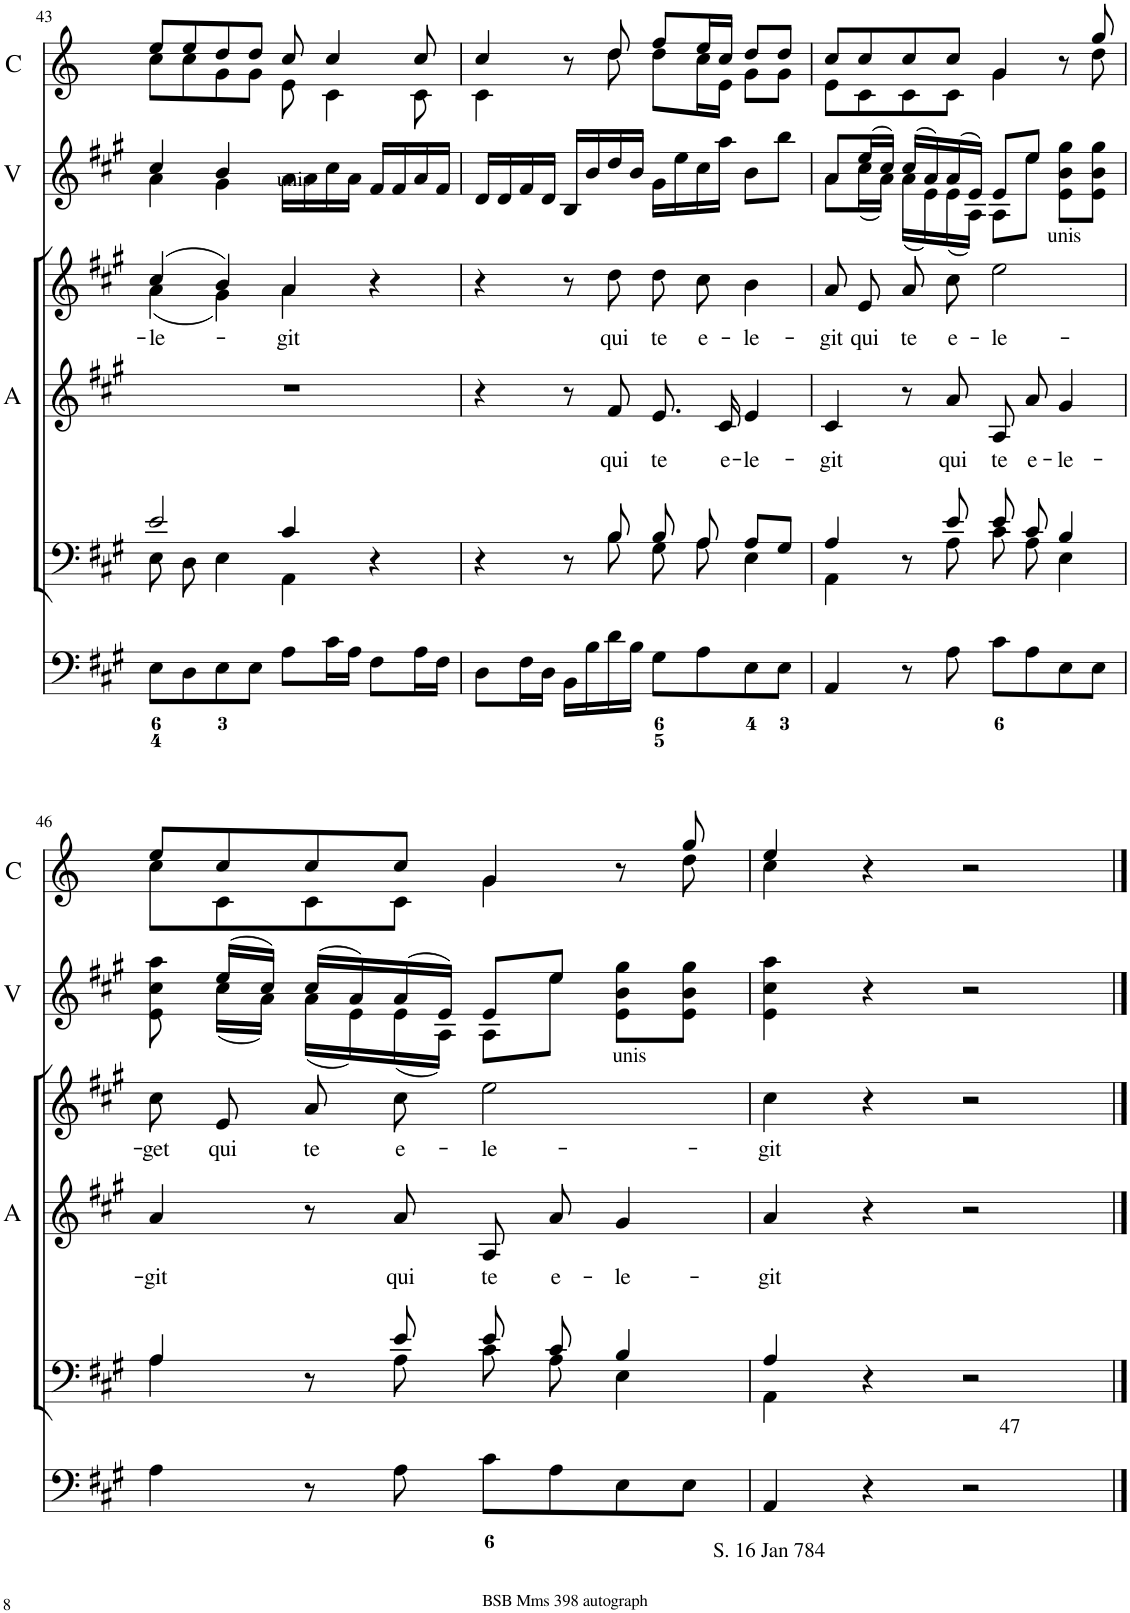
**kern	**kern	**kern	**kern	**kern	**text	**kern	**text	**kern	**kern
*part8	*part7	*part6	*part5	*part4	*part4	*part3	*part3	*part2	*part1
*staff8	*staff7	*staff6	*staff5	*staff4	*staff4	*staff3	*staff3	*staff2	*staff1
*I"Violin	*I"Violin	*I"Organ	*I"Voice	*I"Alto	*	*I"Voice	*	*I"2 Violini	*I"2 Corni in A
*I'Vln	*I'Vln	*	*	*I'A	*	*	*	*I'V	*I'C
!!LO:PB:g=z
*clefG2	*clefG2	*clefF4	*clefF4	*clefG2	*	*clefG2	*	*clefG2	*clefG2
*	*	*	*	*	*	*	*	*	*Trd2c3
*k[f#c#g#]	*k[f#c#g#]	*k[f#c#g#]	*k[f#c#g#]	*k[f#c#g#]	*	*k[f#c#g#]	*	*k[f#c#g#]	*k[]
*M4/4	*M4/4	*M4/4	*M4/4	*M4/4	*	*M4/4	*	*M4/4	*M4/4
*met(c)	*met(c)	*met(c)	*met(c)	*met(c)	*	*met(c)	*	*met(c)	*met(c)
=43	=43	=43	=43	=43	=43	=43	=43	=43	=43
*	*	*	*^	*	*	*^	*	*	*
!	!	!	!	!	!	!	!	!	!LO:LY:b	!	!
*	*	*	*	*	*	*	*	*	*	*^	*^
4a	4cc#	8E\L	2e/	8E\	1r	.	(4cc#/	(4a\	-le-	4cc#/	4a\	8ee/L	8cc\L
.	.	8D\	.	8D\	.	.	.	.	.	.	.	8ee/	8cc\
4g#	4b	8E\	.	4E\	.	.	4b/)	4g#\)	.	4b/	4g#\	8dd/	8g\
.	.	8E\J	.	.	.	.	.	.	.	.	.	8dd/J	8g\J
!	!	!	!	!	!	!	!	!	!	!LO:TX:a:t=unis	!	!	!
!	!LO:TX:a:t=unis	!	!	!	!	!	!	!	!	!	!	!	!
!LO:TX:a:t=unis	!	!	!	!	!	!	!	!	!	!	!	!	!
!	!	!	!	!	!	!	!	!	!LO:LY:b	!	!	!	!
16a/LL	16a/LL	8A\L	4c#/	4AA\	.	.	4a/	4a\	-git	16a\LL	2ryy	8cc/	8e\
16a/J	16a/J	.	.	.	.	.	.	.	.	16a\	.	.	.
16cc#/L	16cc#/L	16c#\L	.	.	.	.	.	.	.	16cc#\	.	4cc/	4c\
16a/JJ	16a/JJ	16A\JJ	.	.	.	.	.	.	.	16a\JJ	.	.	.
16f#/LL	16f#/LL	8F#\L	4r	4ryy	.	.	4r	4ryy	.	16f#/LL	.	.	.
16f#/J	16f#/J	.	.	.	.	.	.	.	.	16f#/	.	.	.
16a/L	16a/L	16A\L	.	.	.	.	.	.	.	16a/	.	8cc/	8c\
16f#/JJ	16f#/JJ	16F#\JJ	.	.	.	.	.	.	.	16f#/JJ	.	.	.
*	*	*	*	*	*	*	*v	*v	*	*	*	*	*
*	*	*	*	*	*	*	*	*	*v	*v	*	*
=44	=44	=44	=44	=44	=44	=44	=44	=44	=44	=44	=44
16d/LL	16d/LL	8D\L	4r	4.ryy	4r	.	4r	.	16d/LL	4cc/	4c\
16d/J	16d/J	.	.	.	.	.	.	.	16d/	.	.
16f#/L	16f#/L	16F#\L	.	.	.	.	.	.	16f#/	.	.
16d/JJ	16d/JJ	16D\JJ	.	.	.	.	.	.	16d/JJ	.	.
16B/LL	16B/LL	16BB\LL	8r	.	8r	.	8r	.	16B/LL	8r	8ryy
16b/J	16b/J	16B\	.	.	.	.	.	.	16b/	.	.
!	!	!	!	!	!	!LO:LY:b	!	!LO:LY:b	!	!	!
16dd/L	16dd/L	16d\	8B/	8B\	8f#/	qui	8dd\	qui	16dd/	8dd/	8dd\
16b/JJ	16b/JJ	16B\JJ	.	.	.	.	.	.	16b/JJ	.	.
!	!	!	!	!	!	!LO:LY:b	!	!LO:LY:b	!	!	!
16g#\LL	16g#\LL	8G#\L	8B/	8G#\	8.e/L	te	8dd\L	te	16g#\LL	8ff/L	8dd\L
16ee\J	16ee\J	.	.	.	.	.	.	.	16ee\	.	.
!	!	!	!	!	!	!	!	!LO:LY:b	!	!	!
16cc#\L	16cc#\L	8A\	8A/	8A\	.	.	8cc#\J	e-	16cc#\	16ee/L	16cc\L
!	!	!	!	!	!	!LO:LY:b	!	!	!	!	!
16aa\JJ	16aa\JJ	.	.	.	16c#/Jk	e-	.	.	16aa\JJ	16cc/JJ	16e\JJ
!	!	!	!	!	!	!LO:LY:b	!	!LO:LY:b	!	!	!
8b\L	8b\L	8E\	8A/L	4E\	4e/	-le-	4b\	-le-	8b\L	8dd/L	8g\L
8bb\J	8bb\J	8E\J	8G#/J	.	.	.	.	.	8bb\J	8dd/J	8g\J
=45	=45	=45	=45	=45	=45	=45	=45	=45	=45	=45	=45
!	!	!	!	!	!	!LO:LY:b	!	!LO:LY:b	!	!	!
*	*	*	*	*	*	*	*	*	*^	*	*
8a/L	8a\L	4AA/	4A/	4AA\	4c#/	-git	8a/L	-git	8a/L	8a\L	8cc/L	8e\L
!	!	!	!	!	!	!	!	!LO:LY:b	!	!	!	!
(16cc#/L	(16ee\L	.	.	.	.	.	8e/J	qui	(16ee/L	(16cc#\L	8cc/	8c\
16a/JJ)	16cc#\JJ)	.	.	.	.	.	.	.	16cc#/JJ)	16a\JJ)	.	.
!	!	!	!	!	!	!	!	!LO:LY:b	!	!	!	!
(16a/LL	(16cc#/LL	8r	8r	8ryy	8r	.	8a\L	te	(16cc#/LL	(16a\LL	8cc/	8c\
16e/J)	16a/J)	.	.	.	.	.	.	.	16a/)	16e\)	.	.
!	!	!	!	!	!	!LO:LY:b	!	!LO:LY:b	!	!	!	!
(16e/L	(16a/L	8A\	8e/	8A\	8a/	qui	8cc#\J	e-	(16a/	(16e\	8cc/J	8c\J
16A/JJ)	16e/JJ)	.	.	.	.	.	.	.	16e/JJ)	16A\JJ)	.	.
!	!	!	!	!	!	!LO:LY:b	!	!LO:LY:b	!	!	!	!
8A/L	8e/L	8c#\L	8e/	8c#\	8A/L	te	2ee\	-le-	8e/L	8A\L	4g/	4g\
!	!	!	!	!	!	!LO:LY:b	!	!	!	!	!	!
8ee/J	8ee/J	8A\	8c#/	8A\	8a/J	e-	.	.	8ee/J	8ee\J	.	.
!	!	!	!	!	!	!	!	!	!LO:TX:b:t=unis	!	!	!
!	!	!	!	!	!	!LO:LY:b	!	!	!	!	!	!
8e\ 8b\ 8gg#\L	8e\ 8b\ 8gg#\L	8E\	4B/	4E\	4g#/	-le-	.	.	8e\ 8b\ 8gg#\L	4ryy	8r	8ryy
8e\ 8b\ 8gg#\J	8e\ 8b\ 8gg#\J	8E\J	.	.	.	.	.	.	8e\ 8b\ 8gg#\J	.	8gg/	8dd\
!!LO:LB:g=z	!!
=46	=46	=46	=46	=46	=46	=46	=46	=46	=46	=46	=46	=46
!	!	!	!	!	!	!LO:LY:b	!	!LO:LY:b	!	!	!	!
8e/ 8cc#/ 8aa/L	8e/ 8cc#/ 8aa/L	4A\	4A/	4A\	4a/	-git	8cc#/L	-get	8e\ 8cc#\ 8aa\	8ryy	8ee/L	8cc\L
!	!	!	!	!	!	!	!	!LO:LY:b	!	!	!	!
(16cc#/L	(16ee/L	.	.	.	.	.	8e/J	qui	(16ee/LL	(16cc#\LL	8cc/	8c\
16a/JJ)	16cc#/JJ)	.	.	.	.	.	.	.	16cc#/JJ)	16a\JJ)	.	.
!	!	!	!	!	!	!	!	!LO:LY:b	!	!	!	!
(16a/LL	(16cc#/LL	8r	8r	8ryy	8r	.	8a\L	te	(16cc#/LL	(16a\LL	8cc/	8c\
16e/J)	16a/J)	.	.	.	.	.	.	.	16a/)	16e\)	.	.
!	!	!	!	!	!	!LO:LY:b	!	!LO:LY:b	!	!	!	!
(16e/L	(16a/L	8A\	8e/	8A\	8a/	qui	8cc#\J	e-	(16a/	(16e\	8cc/J	8c\J
16A/JJ)	16e/JJ)	.	.	.	.	.	.	.	16e/JJ)	16A\JJ)	.	.
!	!	!	!	!	!	!LO:LY:b	!	!LO:LY:b	!	!	!	!
8A/L	8e/L	8c#\L	8e/	8c#\	8A/L	te	2ee\	-le-	8e/L	8A\L	4g/	4g\
!	!	!	!	!	!	!LO:LY:b	!	!	!	!	!	!
8ee/J	8ee/J	8A\	8c#/	8A\	8a/J	e-	.	.	8ee/J	8ee\J	.	.
!	!	!	!	!	!	!	!	!	!LO:TX:b:t=unis	!	!	!
!	!	!	!	!	!	!LO:LY:b	!	!	!	!	!	!
8e\ 8b\ 8gg#\L	8e\ 8b\ 8gg#\L	8E\	4B/	4E\	4g#/	-le-	.	.	8e\ 8b\ 8gg#\L	4ryy	8r	8ryy
8e\ 8b\ 8gg#\J	8e\ 8b\ 8gg#\J	8E\J	.	.	.	.	.	.	8e\ 8b\ 8gg#\J	.	8gg/	8dd\
*	*	*	*	*	*	*	*	*	*v	*v	*	*
=47	=47	=47	=47	=47	=47	=47	=47	=47	=47	=47	=47
!	!	!LO:TX:b:t=S. 16 Jan 784	!	!	!	!	!	!	!	!	!
!	!	!	!	!	!	!LO:LY:b	!	!LO:LY:b	!	!	!
4e 4cc# 4aa	4e 4cc# 4aa	4AA/	4A/	4AA\	4a/	-git	4cc#\	-git	4e\ 4cc#\ 4aa\	4ee/	4cc\
4r	4r	4r	4r	2.ryy	4r	.	4r	.	4r	4r	2.ryy
!	!	!LO:TX:a:t=47	!	!	!	!	!	!	!	!	!
2r	2r	2r	2r	.	2r	.	2r	.	2r	2r	.
*	*	*	*v	*v	*	*	*	*	*	*v	*v
==	==	==	==	==	==	==	==	==	==
*-	*-	*-	*-	*-	*-	*-	*-	*-	*-
